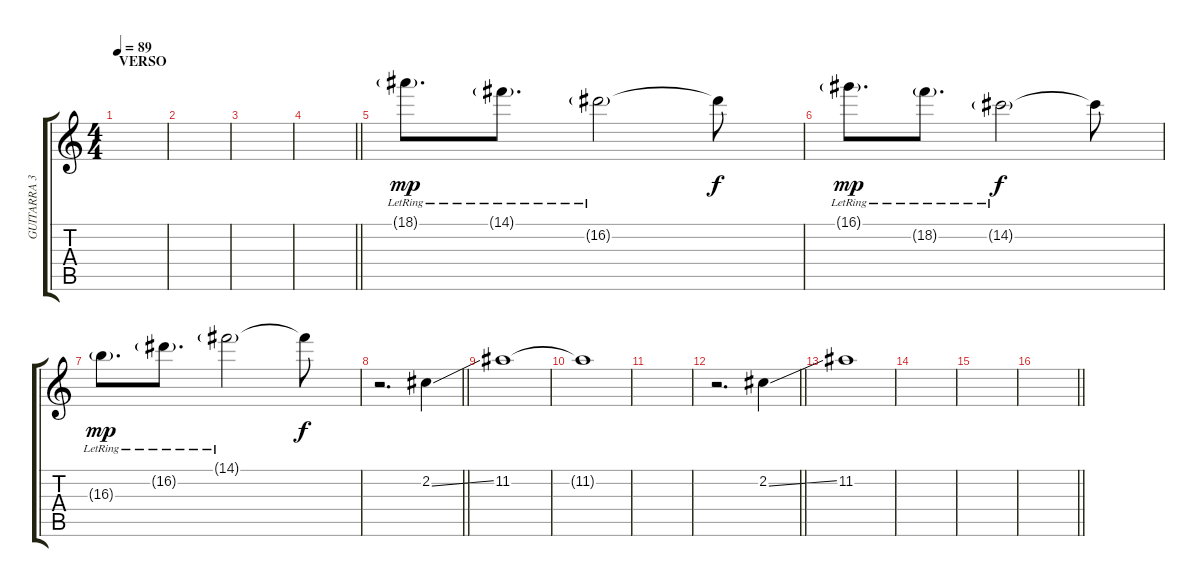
\track ("GUITARRA 3" "GUITARRA 3") {instrument overdrivenguitar}
\staff {score tabs}
\tuning (E4 B3 G3 D3 A2 E2) {hide}
\ts (4 4)
\section ("" "VERSO")
\tempo 89
\clef g2
\ks c
|
|
|
\barLineRight lightlight
|
18.1{g lr}.8{d dy mp} 14.1{g lr}.8{d} 16.2{g lr}.2 16.2{t}.8{dy f} |
16.1{g lr}.8{d dy mp} 18.2{g lr}.8{d} 14.2{g lr}.2{dy f} 14.2{t}.8 |
16.3{g lr}.8{d dy mp} 16.2{g lr}.8{d} 14.1{g lr}.2 14.1{t}.8{dy f} |
\barLineRight lightlight
r.2{d} 2.2{ss}.4{volume 13} |
\section ("" "")
11.2.1 |
11.2{t}.1 |
|
\barLineRight lightlight
r.2{d} 2.2{ss}.4 |
11.2.1 |
|
|
\barLineRight lightlight
